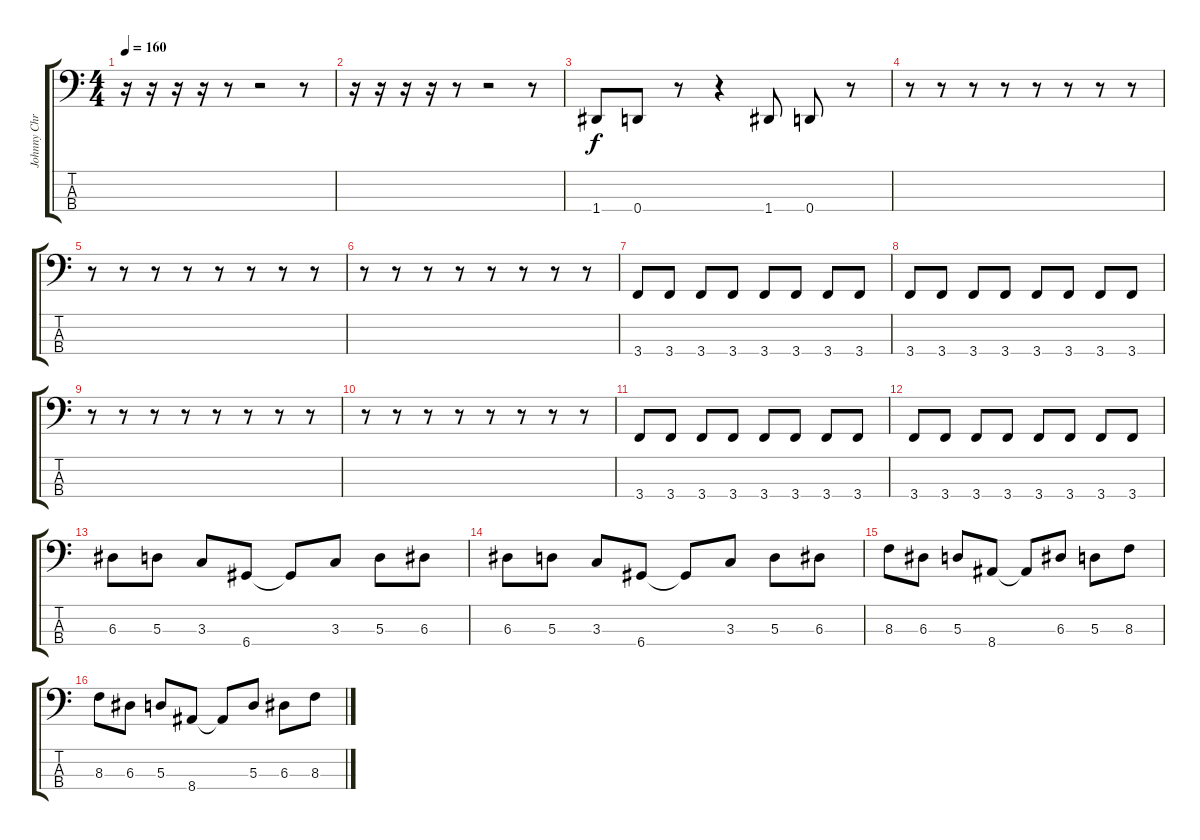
\track ("Johnny Christ" "Johnny Chr") {instrument electricbasspick}
\staff {score tabs}
\tuning (G2 D2 A1 D1) {hide}
\ts (4 4)
\tempo 160
\clef f4
\ks c
r.16{dy f} r.16 r.16 r.16 r.8 r.2 r.8 |
r.16 r.16 r.16 r.16 r.8 r.2 r.8 |
1.4.8 0.4.8 r.8 r.4 1.4.8 0.4.8 r.8 |
r.8 r.8 r.8 r.8 r.8 r.8 r.8 r.8 |
r.8 r.8 r.8 r.8 r.8 r.8 r.8 r.8 |
r.8 r.8 r.8 r.8 r.8 r.8 r.8 r.8 |
3.4.8 3.4.8 3.4.8 3.4.8 3.4.8 3.4.8 3.4.8 3.4.8 |
3.4.8 3.4.8 3.4.8 3.4.8 3.4.8 3.4.8 3.4.8 3.4.8 |
r.8 r.8 r.8 r.8 r.8 r.8 r.8 r.8 |
r.8 r.8 r.8 r.8 r.8 r.8 r.8 r.8 |
3.4.8 3.4.8 3.4.8 3.4.8 3.4.8 3.4.8 3.4.8 3.4.8 |
3.4.8 3.4.8 3.4.8 3.4.8 3.4.8 3.4.8 3.4.8 3.4.8 |
6.3.8 5.3.8 3.3.8 6.4.8 6.4{t}.8 3.3.8 5.3.8 6.3.8 |
6.3.8 5.3.8 3.3.8 6.4.8 6.4{t}.8 3.3.8 5.3.8 6.3.8 |
8.3.8 6.3.8 5.3.8 8.4.8 8.4{t}.8 6.3.8 5.3.8 8.3.8 |
8.3.8 6.3.8 5.3.8 8.4.8 8.4{t}.8 5.3.8 6.3.8 8.3.8
